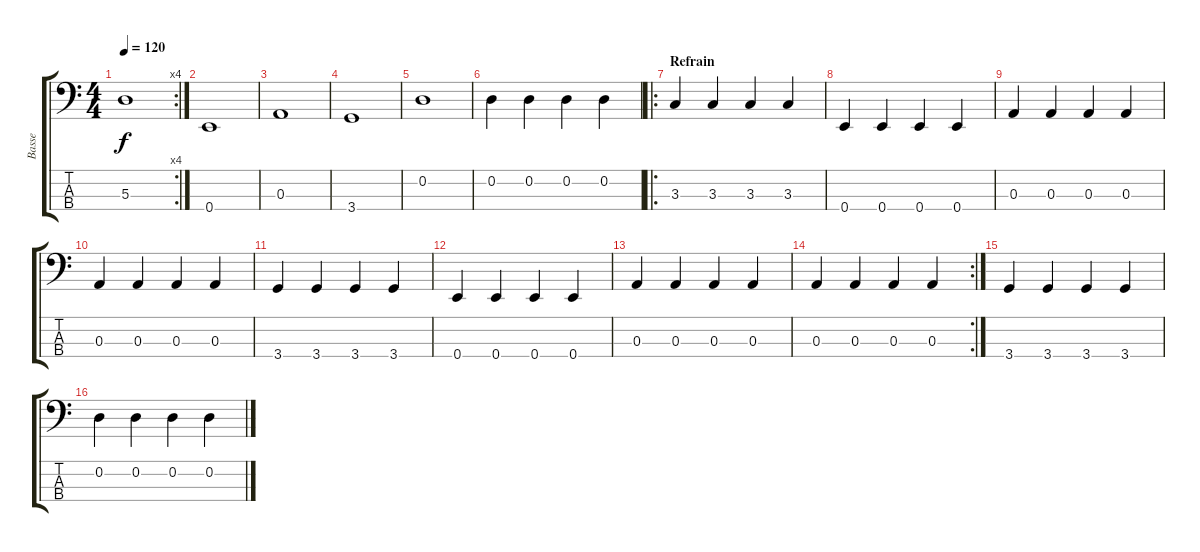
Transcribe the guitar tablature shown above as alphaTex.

\track ("Basse" "Basse") {instrument acousticbass}
\staff {score tabs}
\tuning (G2 D2 A1 E1) {hide}
\rc 4
\ts (4 4)
\tempo 120
\clef f4
\ks c
5.3{t}.1{dy f} |
0.4.1 |
0.3.1 |
3.4.1 |
0.2.1 |
0.2.4 0.2.4 0.2.4 0.2.4 |
\ro
\section ("" "Refrain")
3.3.4 3.3.4 3.3.4 3.3.4 |
0.4.4 0.4.4 0.4.4 0.4.4 |
0.3.4 0.3.4 0.3.4 0.3.4 |
0.3.4 0.3.4 0.3.4 0.3.4 |
3.4.4 3.4.4 3.4.4 3.4.4 |
0.4.4 0.4.4 0.4.4 0.4.4 |
0.3.4 0.3.4 0.3.4 0.3.4 |
\rc 2
0.3.4 0.3.4 0.3.4 0.3.4 |
3.4.4 3.4.4 3.4.4 3.4.4 |
0.2.4 0.2.4 0.2.4 0.2.4
